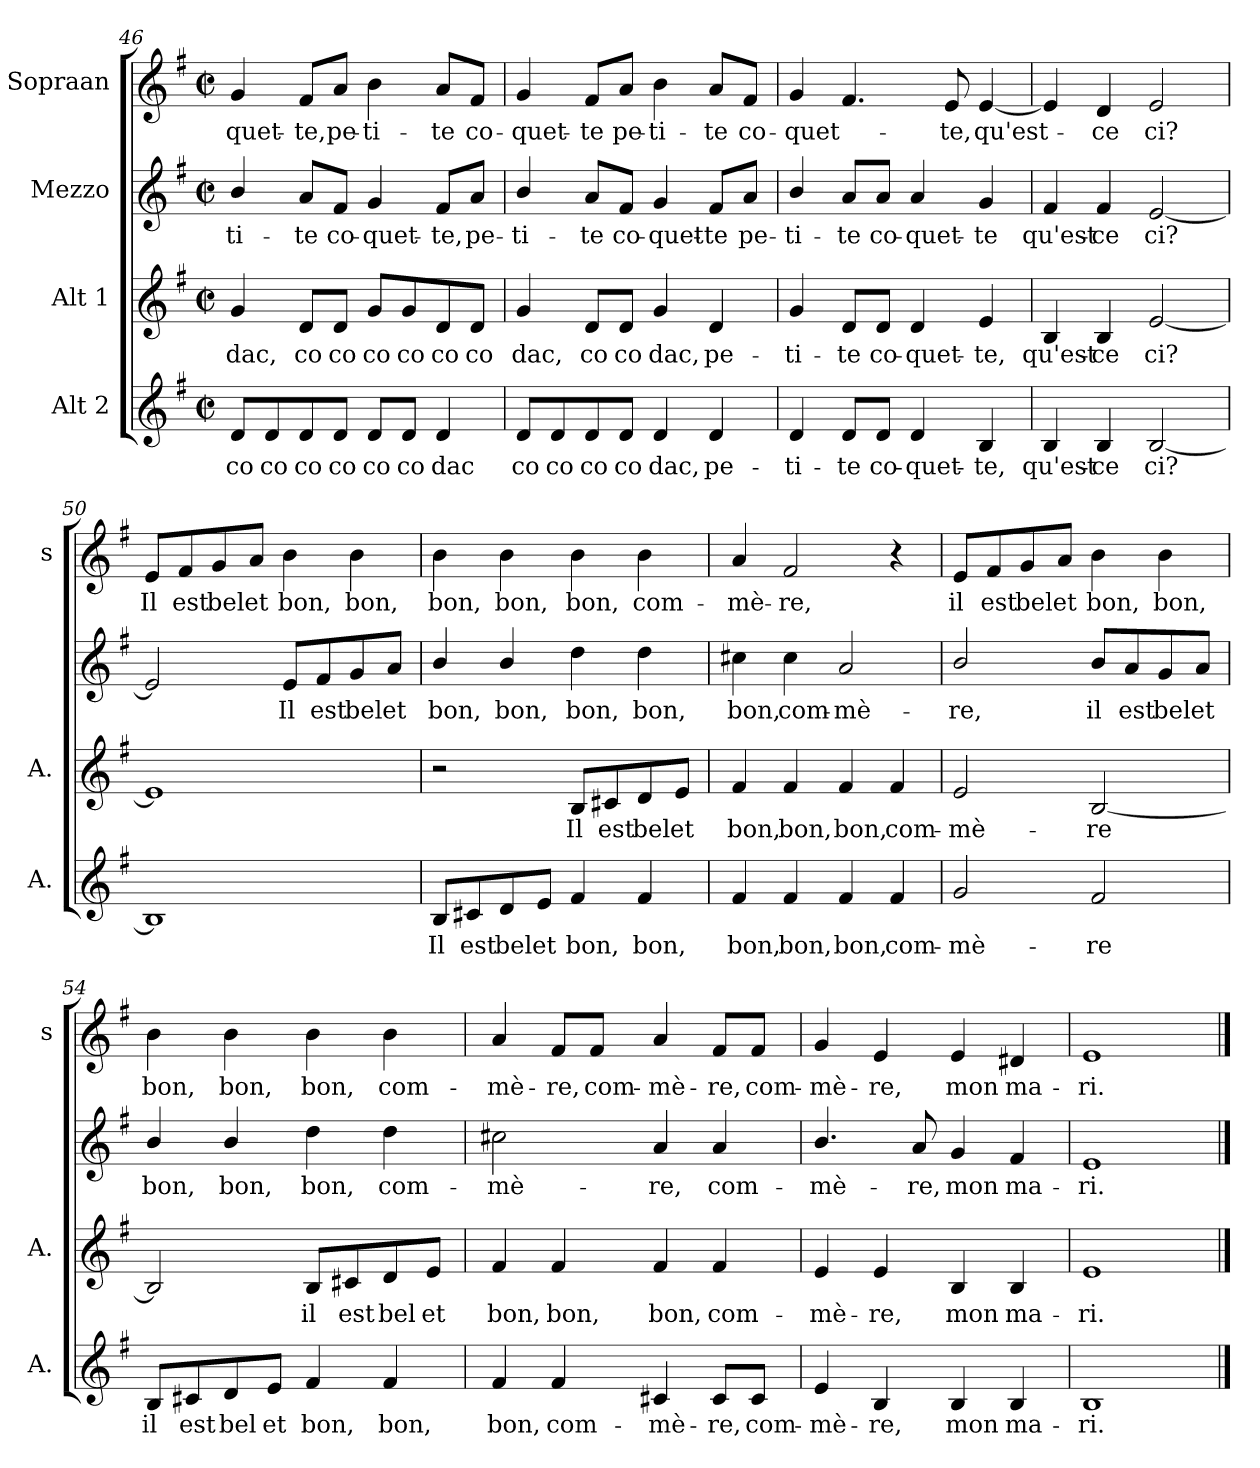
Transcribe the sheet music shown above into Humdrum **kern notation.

**kern	**text	**kern	**text	**kern	**text	**kern	**text
*part4	*part4	*part3	*part3	*part2	*part2	*part1	*part1
*staff4	*staff4	*staff3	*staff3	*staff2	*staff2	*staff1	*staff1
*I"Alt 2	*	*I"Alt 1	*	*I"Mezzo	*	*I"Sopraan	*
*I'A.	*	*I'A.	*	*	*	*I's	*
*clefG2	*	*clefG2	*	*clefG2	*	*clefG2	*
*k[f#]	*	*k[f#]	*	*k[f#]	*	*k[f#]	*
*G:	*	*G:	*	*G:	*	*G:	*
*M2/2	*	*M2/2	*	*M2/2	*	*M2/2	*
*met(c|)	*	*met(c|)	*	*met(c|)	*	*met(c|)	*
=46	=46	=46	=46	=46	=46	=46	=46
!	!LO:LY:b	!	!LO:LY:b	!	!LO:LY:b	!	!LO:LY:b
8d/L	co	4g/	dac,	4b/	-ti-	4g/	-quet-
!	!LO:LY:b	!	!	!	!	!	!
8d/	co	.	.	.	.	.	.
!	!LO:LY:b	!	!LO:LY:b	!	!LO:LY:b	!	!LO:LY:b
8d/	co	8d/L	co	8a/L	-te	8f#/L	-te,
!	!LO:LY:b	!	!LO:LY:b	!	!LO:LY:b	!	!LO:LY:b
8d/J	co	8d/J	co	8f#/J	co-	8a/J	pe-
!	!LO:LY:b	!	!LO:LY:b	!	!LO:LY:b	!	!LO:LY:b
8d/L	co	8g/L	co	4g/	-quet-	4b\	-ti-
!	!LO:LY:b	!	!LO:LY:b	!	!	!	!
8d/J	co	8g/	co	.	.	.	.
!	!LO:LY:b	!	!LO:LY:b	!	!LO:LY:b	!	!LO:LY:b
4d/	dac	8d/	co	8f#/L	-te,	8a/L	-te
!	!	!	!LO:LY:b	!	!LO:LY:b	!	!LO:LY:b
.	.	8d/J	co	8a/J	pe-	8f#/J	co-
=47	=47	=47	=47	=47	=47	=47	=47
!	!LO:LY:b	!	!LO:LY:b	!	!LO:LY:b	!	!LO:LY:b
8d/L	co	4g/	dac,	4b/	-ti-	4g/	-quet-
!	!LO:LY:b	!	!	!	!	!	!
8d/	co	.	.	.	.	.	.
!	!LO:LY:b	!	!LO:LY:b	!	!LO:LY:b	!	!LO:LY:b
8d/	co	8d/L	co	8a/L	-te	8f#/L	-te
!	!LO:LY:b	!	!LO:LY:b	!	!LO:LY:b	!	!LO:LY:b
8d/J	co	8d/J	co	8f#/J	co-	8a/J	pe-
!	!LO:LY:b	!	!LO:LY:b	!	!LO:LY:b	!	!LO:LY:b
4d/	dac,	4g/	dac,	4g/	-quet-	4b\	-ti-
!	!LO:LY:b	!	!LO:LY:b	!	!LO:LY:b	!	!LO:LY:b
4d/	pe-	4d/	pe-	8f#/L	-te	8a/L	-te
!	!	!	!	!	!LO:LY:b	!	!LO:LY:b
.	.	.	.	8a/J	pe-	8f#/J	co-
!!LO:LB:g=z
=48	=48	=48	=48	=48	=48	=48	=48
!	!LO:LY:b	!	!LO:LY:b	!	!LO:LY:b	!	!LO:LY:b
4d/	-ti-	4g/	-ti-	4b/	-ti-	4g/	-quet-
!	!LO:LY:b	!	!LO:LY:b	!	!LO:LY:b	!	!
8d/L	-te	8d/L	-te	8a/L	-te	4.f#/	.
!	!LO:LY:b	!	!LO:LY:b	!	!LO:LY:b	!	!
8d/J	co-	8d/J	co-	8a/J	co-	.	.
!	!LO:LY:b	!	!LO:LY:b	!	!LO:LY:b	!	!
4d/	-quet-	4d/	-quet-	4a/	-quet-	.	.
!	!	!	!	!	!	!	!LO:LY:b
.	.	.	.	.	.	8e/	-te,
!	!LO:LY:b	!	!LO:LY:b	!	!LO:LY:b	!	!LO:LY:b
4B/	-te,	4e/	-te,	4g/	-te	[4e/	qu'est-
=49	=49	=49	=49	=49	=49	=49	=49
!	!LO:LY:b	!	!LO:LY:b	!	!LO:LY:b	!	!
4B/	qu'est-	4B/	qu'est-	4f#/	qu'est-	4e/]	.
!	!LO:LY:b	!	!LO:LY:b	!	!LO:LY:b	!	!LO:LY:b
4B/	-ce	4B/	-ce	4f#/	-ce	4d/	-ce
!	!LO:LY:b	!	!LO:LY:b	!	!LO:LY:b	!	!LO:LY:b
[2B/	ci?	[2e/	ci?	[2e/	ci?	2e/	ci?
=50	=50	=50	=50	=50	=50	=50	=50
!	!	!	!	!	!	!	!LO:LY:b
1B]	.	1e]	.	2e/]	.	8e/L	Il
!	!	!	!	!	!	!	!LO:LY:b
.	.	.	.	.	.	8f#/	est
!	!	!	!	!	!	!	!LO:LY:b
.	.	.	.	.	.	8g/	bel
!	!	!	!	!	!	!	!LO:LY:b
.	.	.	.	.	.	8a/J	et
!	!	!	!	!	!LO:LY:b	!	!LO:LY:b
.	.	.	.	8e/L	Il	4b\	bon,
!	!	!	!	!	!LO:LY:b	!	!
.	.	.	.	8f#/	est	.	.
!	!	!	!	!	!LO:LY:b	!	!LO:LY:b
.	.	.	.	8g/	bel	4b\	bon,
!	!	!	!	!	!LO:LY:b	!	!
.	.	.	.	8a/J	et	.	.
=51	=51	=51	=51	=51	=51	=51	=51
!	!LO:LY:b	!	!	!	!LO:LY:b	!	!LO:LY:b
8B/L	Il	2r	.	4b/	bon,	4b\	bon,
!	!LO:LY:b	!	!	!	!	!	!
8c#X/	est	.	.	.	.	.	.
!	!LO:LY:b	!	!	!	!LO:LY:b	!	!LO:LY:b
8d/	bel	.	.	4b/	bon,	4b\	bon,
!	!LO:LY:b	!	!	!	!	!	!
8e/J	et	.	.	.	.	.	.
!	!LO:LY:b	!	!LO:LY:b	!	!LO:LY:b	!	!LO:LY:b
4f#/	bon,	8B/L	Il	4dd\	bon,	4b\	bon,
!	!	!	!LO:LY:b	!	!	!	!
.	.	8c#X/	est	.	.	.	.
!	!LO:LY:b	!	!LO:LY:b	!	!LO:LY:b	!	!LO:LY:b
4f#/	bon,	8d/	bel	4dd\	bon,	4b\	com-
!	!	!	!LO:LY:b	!	!	!	!
.	.	8e/J	et	.	.	.	.
=52	=52	=52	=52	=52	=52	=52	=52
!	!LO:LY:b	!	!LO:LY:b	!	!LO:LY:b	!	!LO:LY:b
4f#/	bon,	4f#/	bon,	4cc#X\	bon,	4a/	-mè-
!	!LO:LY:b	!	!LO:LY:b	!	!LO:LY:b	!	!LO:LY:b
4f#/	bon,	4f#/	bon,	4cc#\	com-	2f#/	-re,
!	!LO:LY:b	!	!LO:LY:b	!	!LO:LY:b	!	!
4f#/	bon,	4f#/	bon,	2a/	-mè-	.	.
!	!LO:LY:b	!	!LO:LY:b	!	!	!	!
4f#/	com-	4f#/	com-	.	.	4r	.
!!LO:LB:g=z
=53	=53	=53	=53	=53	=53	=53	=53
!	!LO:LY:b	!	!LO:LY:b	!	!LO:LY:b	!	!LO:LY:b
2g/	-mè-	2e/	-mè-	2b/	-re,	8e/L	il
!	!	!	!	!	!	!	!LO:LY:b
.	.	.	.	.	.	8f#/	est
!	!	!	!	!	!	!	!LO:LY:b
.	.	.	.	.	.	8g/	bel
!	!	!	!	!	!	!	!LO:LY:b
.	.	.	.	.	.	8a/J	et
!	!LO:LY:b	!	!LO:LY:b	!	!LO:LY:b	!	!LO:LY:b
2f#/	-re	[2B/	-re	8b/L	il	4b\	bon,
!	!	!	!	!	!LO:LY:b	!	!
.	.	.	.	8a/	est	.	.
!	!	!	!	!	!LO:LY:b	!	!LO:LY:b
.	.	.	.	8g/	bel	4b\	bon,
!	!	!	!	!	!LO:LY:b	!	!
.	.	.	.	8a/J	et	.	.
=54	=54	=54	=54	=54	=54	=54	=54
!	!LO:LY:b	!	!	!	!LO:LY:b	!	!LO:LY:b
8B/L	il	2B/]	.	4b/	bon,	4b\	bon,
!	!LO:LY:b	!	!	!	!	!	!
8c#X/	est	.	.	.	.	.	.
!	!LO:LY:b	!	!	!	!LO:LY:b	!	!LO:LY:b
8d/	bel	.	.	4b/	bon,	4b\	bon,
!	!LO:LY:b	!	!	!	!	!	!
8e/J	et	.	.	.	.	.	.
!	!LO:LY:b	!	!LO:LY:b	!	!LO:LY:b	!	!LO:LY:b
4f#/	bon,	8B/L	il	4dd\	bon,	4b\	bon,
!	!	!	!LO:LY:b	!	!	!	!
.	.	8c#X/	est	.	.	.	.
!	!LO:LY:b	!	!LO:LY:b	!	!LO:LY:b	!	!LO:LY:b
4f#/	bon,	8d/	bel	4dd\	com-	4b\	com-
!	!	!	!LO:LY:b	!	!	!	!
.	.	8e/J	et	.	.	.	.
=55	=55	=55	=55	=55	=55	=55	=55
!	!LO:LY:b	!	!LO:LY:b	!	!LO:LY:b	!	!LO:LY:b
4f#/	bon,	4f#/	bon,	2cc#X\	-mè-	4a/	-mè-
!	!LO:LY:b	!	!LO:LY:b	!	!	!	!LO:LY:b
4f#/	com-	4f#/	bon,	.	.	8f#/L	-re,
!	!	!	!	!	!	!	!LO:LY:b
.	.	.	.	.	.	8f#/J	com-
!	!LO:LY:b	!	!LO:LY:b	!	!LO:LY:b	!	!LO:LY:b
4c#X/	-mè-	4f#/	bon,	4a/	-re,	4a/	-mè-
!	!LO:LY:b	!	!LO:LY:b	!	!LO:LY:b	!	!LO:LY:b
8c#/L	-re,	4f#/	com-	4a/	com-	8f#/L	-re,
!	!LO:LY:b	!	!	!	!	!	!LO:LY:b
8c#/J	com-	.	.	.	.	8f#/J	com-
=56	=56	=56	=56	=56	=56	=56	=56
!	!LO:LY:b	!	!LO:LY:b	!	!LO:LY:b	!	!LO:LY:b
4e/	-mè-	4e/	-mè-	4.b/	-mè-	4g/	-mè-
!	!LO:LY:b	!	!LO:LY:b	!	!	!	!LO:LY:b
4B/	-re,	4e/	-re,	.	.	4e/	-re,
!	!	!	!	!	!LO:LY:b	!	!
.	.	.	.	8a/	-re,	.	.
!	!LO:LY:b	!	!LO:LY:b	!	!LO:LY:b	!	!LO:LY:b
4B/	mon	4B/	mon	4g/	mon	4e/	mon
!	!LO:LY:b	!	!LO:LY:b	!	!LO:LY:b	!	!LO:LY:b
4B/	ma-	4B/	ma-	4f#/	ma-	4d#X/	ma-
=57	=57	=57	=57	=57	=57	=57	=57
!	!LO:LY:b	!	!LO:LY:b	!	!LO:LY:b	!	!LO:LY:b
1B	-ri.	1e	-ri.	1e	-ri.	1e	-ri.
==	==	==	==	==	==	==	==
*-	*-	*-	*-	*-	*-	*-	*-
